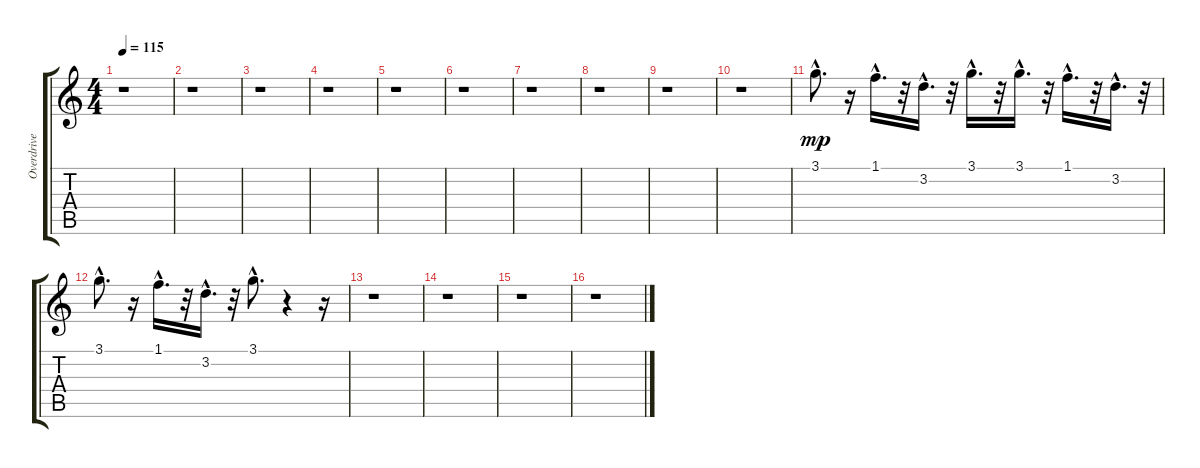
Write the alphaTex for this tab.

\track ("Overdrive Guitar" "Overdrive ") {instrument overdrivenguitar}
\staff {score tabs}
\tuning (E4 B3 G3 D3 A2 E2) {hide}
\ts (4 4)
\tempo 115
\clef g2
\ks c
r.1{dy mp instrument overdrivenguitar} |
r.1 |
r.1 |
r.1 |
r.1 |
r.1 |
r.1 |
r.1 |
r.1 |
r.1 |
3.1{hac}.8{d} r.16 1.1{hac}.16{d} r.32 3.2{hac}.16{d} r.32 3.1{hac}.16{d} r.32 3.1{hac}.16{d} r.32 1.1{hac}.16{d} r.32 3.2{hac}.16{d} r.32 |
3.1{hac}.8{d} r.16 1.1{hac}.16{d} r.32 3.2{hac}.16{d} r.32 3.1{hac}.8{d} r.4 r.16 |
r.1 |
r.1 |
r.1 |
r.1
